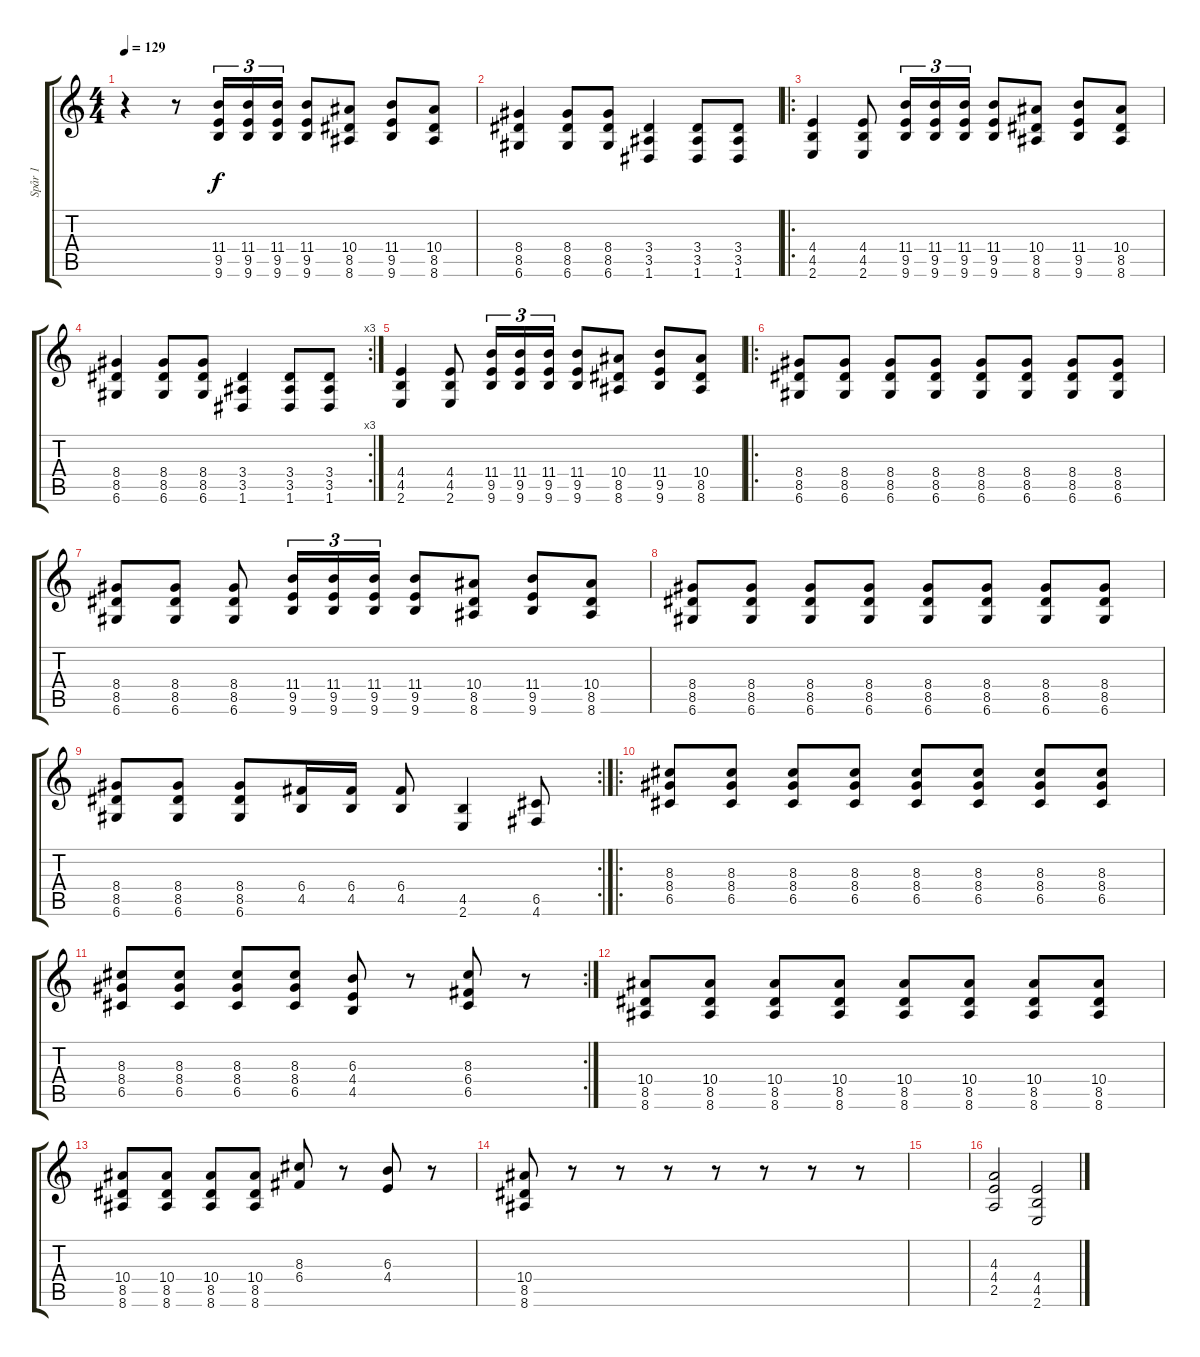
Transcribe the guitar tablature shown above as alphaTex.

\track ("Spår 1" "Spår 1") {instrument overdrivenguitar}
\staff {score tabs}
\tuning (D4 A3 F3 C3 G2 D2) {hide}
\ts (4 4)
\tempo 129
\clef g2
\ks c
r.4{dy f instrument overdrivenguitar} r.8 (11.4 9.5 9.6).16{tu (3 2)} (11.4 9.5 9.6).16{tu (3 2)} (11.4 9.5 9.6).16{tu (3 2)} (11.4 9.5 9.6).8 (10.4 8.5 8.6).8 (11.4 9.5 9.6).8 (10.4 8.5 8.6).8 |
(8.4 8.5 6.6).4 (8.4 8.5 6.6).8 (8.4 8.5 6.6).8 (3.4 3.5 1.6).4 (3.4 3.5 1.6).8 (3.4 3.5 1.6).8 |
\ro
(4.4 4.5 2.6).4 (4.4 4.5 2.6).8 (11.4 9.5 9.6).16{tu (3 2)} (11.4 9.5 9.6).16{tu (3 2)} (11.4 9.5 9.6).16{tu (3 2)} (11.4 9.5 9.6).8 (10.4 8.5 8.6).8 (11.4 9.5 9.6).8 (10.4 8.5 8.6).8 |
\rc 3
(8.4 8.5 6.6).4 (8.4 8.5 6.6).8 (8.4 8.5 6.6).8 (3.4 3.5 1.6).4 (3.4 3.5 1.6).8 (3.4 3.5 1.6).8 |
(4.4 4.5 2.6).4 (4.4 4.5 2.6).8 (11.4 9.5 9.6).16{tu (3 2)} (11.4 9.5 9.6).16{tu (3 2)} (11.4 9.5 9.6).16{tu (3 2)} (11.4 9.5 9.6).8 (10.4 8.5 8.6).8 (11.4 9.5 9.6).8 (10.4 8.5 8.6).8 |
\ro
(8.4 8.5 6.6).8 (8.4 8.5 6.6).8 (8.4 8.5 6.6).8 (8.4 8.5 6.6).8 (8.4 8.5 6.6).8 (8.4 8.5 6.6).8 (8.4 8.5 6.6).8 (8.4 8.5 6.6).8 |
(8.4 8.5 6.6).8 (8.4 8.5 6.6).8 (8.4 8.5 6.6).8 (11.4 9.5 9.6).16{tu (3 2)} (11.4 9.5 9.6).16{tu (3 2)} (11.4 9.5 9.6).16{tu (3 2)} (11.4 9.5 9.6).8 (10.4 8.5 8.6).8 (11.4 9.5 9.6).8 (10.4 8.5 8.6).8 |
(8.4 8.5 6.6).8 (8.4 8.5 6.6).8 (8.4 8.5 6.6).8 (8.4 8.5 6.6).8 (8.4 8.5 6.6).8 (8.4 8.5 6.6).8 (8.4 8.5 6.6).8 (8.4 8.5 6.6).8 |
\rc 2
(8.4 8.5 6.6).8 (8.4 8.5 6.6).8 (8.4 8.5 6.6).8 (6.4 4.5).16 (6.4 4.5).16 (6.4 4.5).8 (4.5 2.6).4 (6.5 4.6).8 |
\ro
(8.3 8.4 6.5).8 (8.3 8.4 6.5).8 (8.3 8.4 6.5).8 (8.3 8.4 6.5).8 (8.3 8.4 6.5).8 (8.3 8.4 6.5).8 (8.3 8.4 6.5).8 (8.3 8.4 6.5).8 |
\rc 2
(8.3 8.4 6.5).8 (8.3 8.4 6.5).8 (8.3 8.4 6.5).8 (8.3 8.4 6.5).8 (6.3 4.4 4.5).8 r.8 (8.3 6.4 6.5).8 r.8 |
(10.4 8.5 8.6).8 (10.4 8.5 8.6).8 (10.4 8.5 8.6).8 (10.4 8.5 8.6).8 (10.4 8.5 8.6).8 (10.4 8.5 8.6).8 (10.4 8.5 8.6).8 (10.4 8.5 8.6).8 |
(10.4 8.5 8.6).8 (10.4 8.5 8.6).8 (10.4 8.5 8.6).8 (10.4 8.5 8.6).8 (8.3 6.4).8 r.8 (6.3 4.4).8 r.8 |
(10.4 8.5 8.6).8 r.8 r.8 r.8 r.8 r.8 r.8 r.8 |
|
(4.3 4.4 2.5).2 (4.4 4.5 2.6).2
